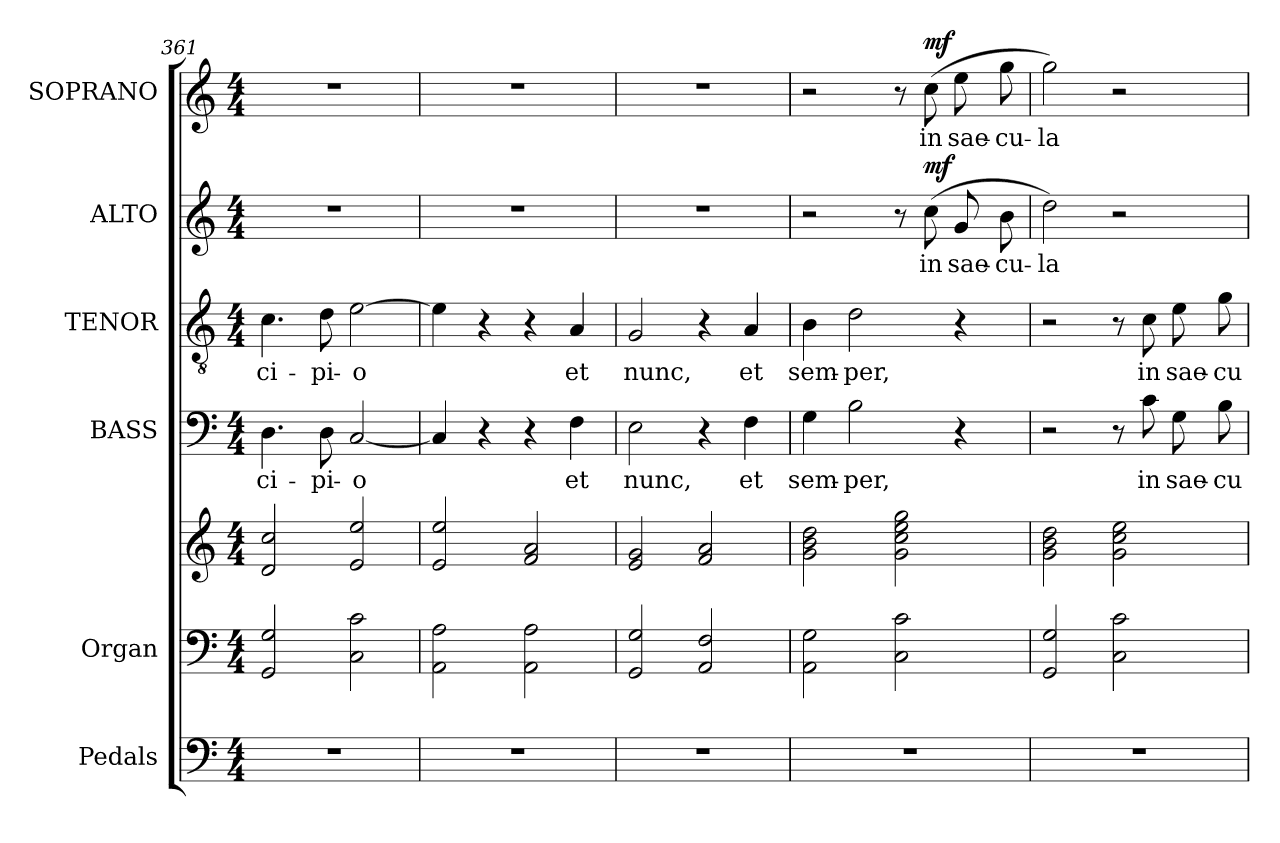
**kern	**kern	**kern	**kern	**text	**kern	**text	**kern	**text	**dynam	**kern	**text	**dynam
*part6	*part5	*part5	*part4	*part4	*part3	*part3	*part2	*part2	*part2	*part1	*part1	*part1
*staff7	*staff6	*staff5	*staff4	*staff4	*staff3	*staff3	*staff2	*staff2	*staff2	*staff1	*staff1	*staff1
*I"Pedals	*I"Organ	*	*I"BASS	*	*I"TENOR	*	*I"ALTO	*	*	*I"SOPRANO	*	*
*I'Ped.	*I'Org.	*	*I'B.	*	*I'T.	*	*I'A.	*	*	*I'S.	*	*
*clefF4	*clefF4	*clefG2	*clefF4	*	*clefGv2	*	*clefG2	*	*	*clefG2	*	*
*	*	*	*	*	*ITrd7c12	*	*	*	*	*	*	*
*k[]	*k[]	*k[]	*k[]	*	*k[]	*	*k[]	*	*	*k[]	*	*
*C:	*C:	*C:	*C:	*	*C:	*	*C:	*	*	*C:	*	*
*M4/4	*M4/4	*M4/4	*M4/4	*	*M4/4	*	*M4/4	*	*	*M4/4	*	*
=361	=361	=361	=361	=361	=361	=361	=361	=361	=361	=361	=361	=361
!	!	!	!	!LO:LY:b:color=#000000	!	!	!	!	!	!	!	!
!	!	!	!	!	!	!LO:LY:b:color=#000000	!	!	!	!	!	!
1r	2GGi/ 2Gi	2di/ 2cci	4.Di\	-ci-	4.Ci\	-ci-	1r	.	.	1r	.	.
!	!	!	!	!LO:LY:b:color=#000000	!	!	!	!	!	!	!	!
!	!	!	!	!	!	!LO:LY:b:color=#000000	!	!	!	!	!	!
.	.	.	8Di\	-pi-	8Di\	-pi-	.	.	.	.	.	.
!	!	!	!	!LO:LY:b:color=#000000	!	!	!	!	!	!	!	!
!	!	!	!	!	!	!LO:LY:b:color=#000000	!	!	!	!	!	!
.	2Ci\ 2ci	2ei/ 2eei	[<2Ci/	-o	[>2Ei\	-o	.	.	.	.	.	.
!!LO:PB:g=z
=362	=362	=362	=362	=362	=362	=362	=362	=362	=362	=362	=362	=362
1r	2AAi\ 2Ai	2ei/ 2eei	4Ci/]	.	4Ei\]	.	1r	.	.	1r	.	.
.	.	.	4r	.	4r	.	.	.	.	.	.	.
.	2AAi\ 2Ai	2fi/ 2ai	4r	.	4r	.	.	.	.	.	.	.
!	!	!	!	!LO:LY:b:color=#000000	!	!	!	!	!	!	!	!
!	!	!	!	!	!	!LO:LY:b:color=#000000	!	!	!	!	!	!
.	.	.	4Fi\	et	4AAi/	et	.	.	.	.	.	.
=363	=363	=363	=363	=363	=363	=363	=363	=363	=363	=363	=363	=363
!	!	!	!	!LO:LY:b:color=#000000	!	!	!	!	!	!	!	!
!	!	!	!	!	!	!LO:LY:b:color=#000000	!	!	!	!	!	!
1r	2GGi/ 2Gi	2ei/ 2gi	2Ei\	nunc,	2GGi/	nunc,	1r	.	.	1r	.	.
.	2AAi/ 2Fi	2fi/ 2ai	4r	.	4r	.	.	.	.	.	.	.
!	!	!	!	!LO:LY:b:color=#000000	!	!	!	!	!	!	!	!
!	!	!	!	!	!	!LO:LY:b:color=#000000	!	!	!	!	!	!
.	.	.	4Fi\	et	4AAi/	et	.	.	.	.	.	.
=364	=364	=364	=364	=364	=364	=364	=364	=364	=364	=364	=364	=364
!	!	!	!	!LO:LY:b:color=#000000	!	!	!	!	!	!	!	!
!	!	!	!	!	!	!LO:LY:b:color=#000000	!	!	!	!	!	!
1r	2AAi\ 2Gi	2gi\ 2bi 2ddi	4Gi\	sem-	4BBi\	sem-	2r	.	.	2r	.	.
!	!	!	!	!LO:LY:b:color=#000000	!	!	!	!	!	!	!	!
!	!	!	!	!	!	!LO:LY:b:color=#000000	!	!	!	!	!	!
.	.	.	2Bi\	-per,	2Di\	-per,	.	.	.	.	.	.
.	2Ci\ 2ci	2gi\ 2cci 2eei 2ggi	.	.	.	.	8r	.	.	8r	.	.
!	!	!	!	!	!	!	!	!LO:LY:b:color=#000000	!	!	!	!
!	!	!	!	!	!	!	!	!	!	!	!LO:LY:b:color=#000000	!
.	.	.	.	.	.	.	(8cci\	in	mf	(8cci\	in	mf
!	!	!	!	!	!	!	!	!LO:LY:b:color=#000000	!	!	!	!
!	!	!	!	!	!	!	!	!	!	!	!LO:LY:b:color=#000000	!
.	.	.	4r	.	4r	.	8gi/	sae-	.	8eei\	sae-	.
!	!	!	!	!	!	!	!	!LO:LY:b:color=#000000	!	!	!	!
!	!	!	!	!	!	!	!	!	!	!	!LO:LY:b:color=#000000	!
.	.	.	.	.	.	.	8bi\	-cu-	.	8ggi\	-cu-	.
=365	=365	=365	=365	=365	=365	=365	=365	=365	=365	=365	=365	=365
!	!	!	!	!	!	!	!	!LO:LY:b:color=#000000	!	!	!	!
!	!	!	!	!	!	!	!	!	!	!	!LO:LY:b:color=#000000	!
1r	2GGi/ 2Gi	2gi\ 2bi 2ddi	2r	.	2r	.	2ddi\)	-la	.	2ggi\)	-la	.
.	2Ci\ 2ci	2gi\ 2cci 2eei	8r	.	8r	.	2r	.	.	2r	.	.
!	!	!	!	!LO:LY:b:color=#000000	!	!	!	!	!	!	!	!
!	!	!	!	!	!	!LO:LY:b:color=#000000	!	!	!	!	!	!
.	.	.	8ci\	in	8Ci\	in	.	.	.	.	.	.
!	!	!	!	!LO:LY:b:color=#000000	!	!	!	!	!	!	!	!
!	!	!	!	!	!	!LO:LY:b:color=#000000	!	!	!	!	!	!
.	.	.	8Gi\	sae-	8Ei\	sae-	.	.	.	.	.	.
!	!	!	!	!LO:LY:b:color=#000000	!	!	!	!	!	!	!	!
!	!	!	!	!	!	!LO:LY:b:color=#000000	!	!	!	!	!	!
.	.	.	8Bi\	-cu-	8Gi\	-cu-	.	.	.	.	.	.
=	=	=	=	=	=	=	=	=	=	=	=	=
*-	*-	*-	*-	*-	*-	*-	*-	*-	*-	*-	*-	*-
